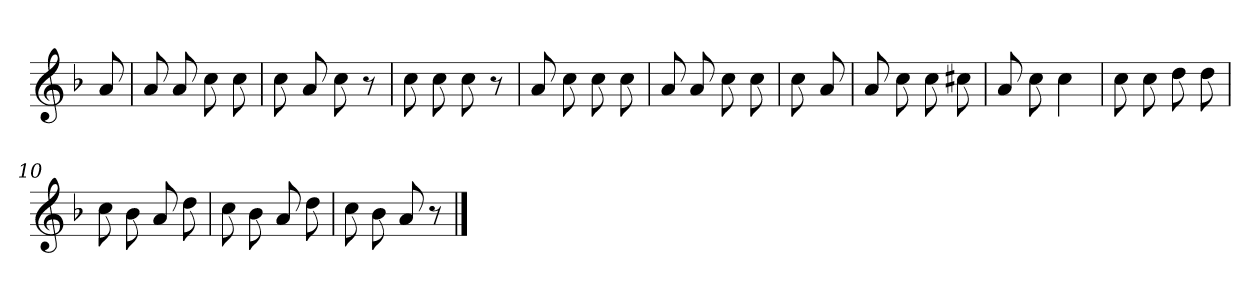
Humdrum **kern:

**kern
*part1
*staff1
*clefG2
*k[b-]
=
8a
=1
8a
8a
8cc
8cc
=2y
8cc
8a
8cc
8r
=3
8cc
8cc
8cc
8r
=4
8a
8cc
8cc
8cc
=5y
8a
8a
8cc
8cc
=6y
8cc
8a
=7
8a
8cc
8cc
8cc#X
=8y
8a
8cc
4cc
=9
8cc
8cc
8dd
8dd
=10
8cc
8b-
8a
8dd
=11
8cc
8b-
8a
8dd
=12
8cc
8b-
8a
8r
==
*-
